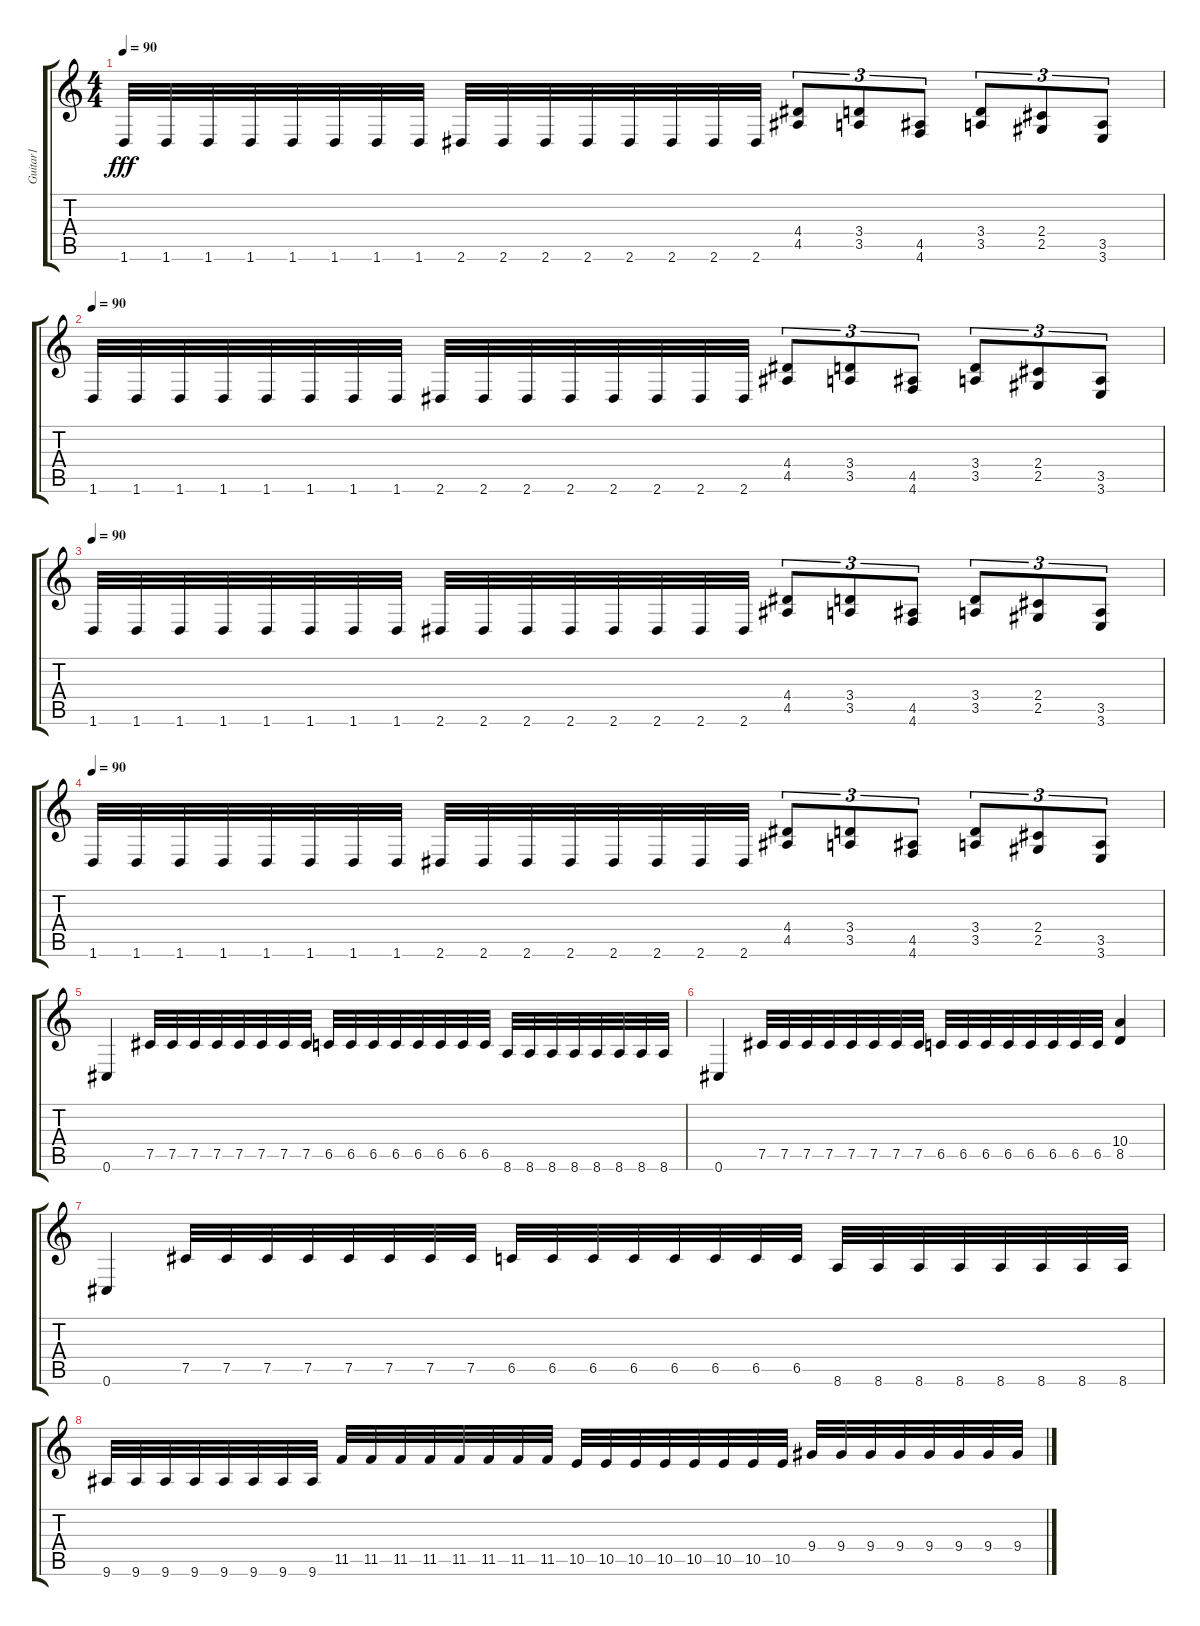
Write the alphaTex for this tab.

\track ("Guitar1" "Guitar1") {instrument distortionguitar}
\staff {score tabs}
\tuning (Db4 Ab3 E3 B2 Gb2 Db2) {hide}
\ts (4 4)
\tempo 90
\clef g2
\ks c
1.6.32{dy fff} 1.6.32 1.6.32 1.6.32 1.6.32 1.6.32 1.6.32 1.6.32 2.6.32 2.6.32 2.6.32 2.6.32 2.6.32 2.6.32 2.6.32 2.6.32 (4.4 4.5).8{tu (3 2)} (3.4 3.5).8{tu (3 2)} (4.5 4.6).8{tu (3 2)} (3.4 3.5).8{tu (3 2)} (2.4 2.5).8{tu (3 2)} (3.5 3.6).8{tu (3 2)} |
\tempo 90
1.6.32 1.6.32 1.6.32 1.6.32 1.6.32 1.6.32 1.6.32 1.6.32 2.6.32 2.6.32 2.6.32 2.6.32 2.6.32 2.6.32 2.6.32 2.6.32 (4.4 4.5).8{tu (3 2)} (3.4 3.5).8{tu (3 2)} (4.5 4.6).8{tu (3 2)} (3.4 3.5).8{tu (3 2)} (2.4 2.5).8{tu (3 2)} (3.5 3.6).8{tu (3 2)} |
\tempo 90
1.6.32 1.6.32 1.6.32 1.6.32 1.6.32 1.6.32 1.6.32 1.6.32 2.6.32 2.6.32 2.6.32 2.6.32 2.6.32 2.6.32 2.6.32 2.6.32 (4.4 4.5).8{tu (3 2)} (3.4 3.5).8{tu (3 2)} (4.5 4.6).8{tu (3 2)} (3.4 3.5).8{tu (3 2)} (2.4 2.5).8{tu (3 2)} (3.5 3.6).8{tu (3 2)} |
\tempo 90
1.6.32 1.6.32 1.6.32 1.6.32 1.6.32 1.6.32 1.6.32 1.6.32 2.6.32 2.6.32 2.6.32 2.6.32 2.6.32 2.6.32 2.6.32 2.6.32 (4.4 4.5).8{tu (3 2)} (3.4 3.5).8{tu (3 2)} (4.5 4.6).8{tu (3 2)} (3.4 3.5).8{tu (3 2)} (2.4 2.5).8{tu (3 2)} (3.5 3.6).8{tu (3 2)} |
0.6.4 7.5.32 7.5.32 7.5.32 7.5.32 7.5.32 7.5.32 7.5.32 7.5.32 6.5.32 6.5.32 6.5.32 6.5.32 6.5.32 6.5.32 6.5.32 6.5.32 8.6.32 8.6.32 8.6.32 8.6.32 8.6.32 8.6.32 8.6.32 8.6.32 |
0.6.4 7.5.32 7.5.32 7.5.32 7.5.32 7.5.32 7.5.32 7.5.32 7.5.32 6.5.32 6.5.32 6.5.32 6.5.32 6.5.32 6.5.32 6.5.32 6.5.32 (10.4 8.5).4 |
0.6.4 7.5.32 7.5.32 7.5.32 7.5.32 7.5.32 7.5.32 7.5.32 7.5.32 6.5.32 6.5.32 6.5.32 6.5.32 6.5.32 6.5.32 6.5.32 6.5.32 8.6.32 8.6.32 8.6.32 8.6.32 8.6.32 8.6.32 8.6.32 8.6.32 |
9.6.32 9.6.32 9.6.32 9.6.32 9.6.32 9.6.32 9.6.32 9.6.32 11.5.32 11.5.32 11.5.32 11.5.32 11.5.32 11.5.32 11.5.32 11.5.32 10.5.32 10.5.32 10.5.32 10.5.32 10.5.32 10.5.32 10.5.32 10.5.32 9.4.32 9.4.32 9.4.32 9.4.32 9.4.32 9.4.32 9.4.32 9.4.32
